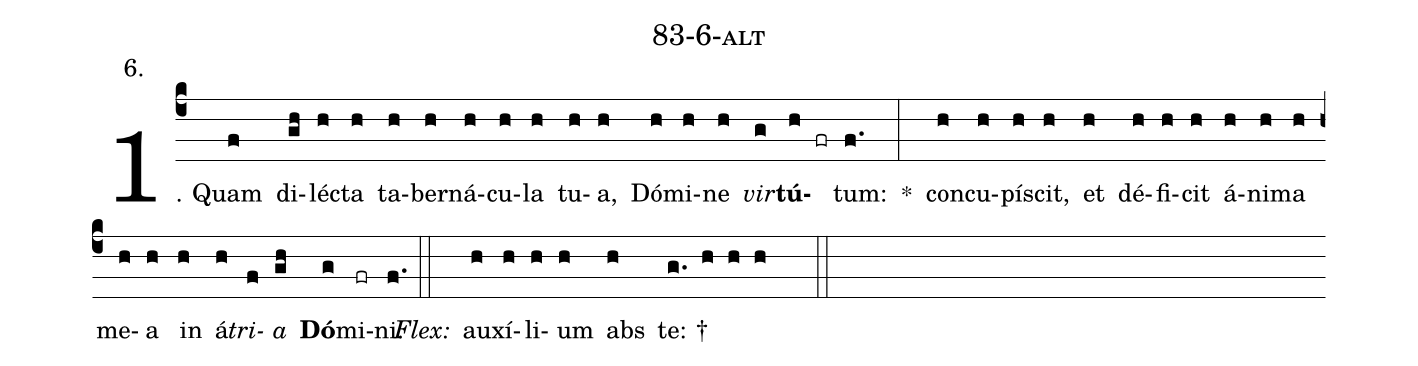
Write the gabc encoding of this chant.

name: 83-6-alt;
annotation: 6.;
%%
(c4)1. Quam(f) di(gh)léc(h)ta(h) ta(h)ber(h)ná(h)cu(h)la(h) tu(h)a,(h) Dó(h)mi(h)ne(h) <i>vir</i>(g)<b>tú</b>(h fr)tum:(f.) *(:) con(h)cu(h)pí(h)scit,(h) et(h) dé(h)fi(h)cit(h) á(h)ni(h)ma(h) me(h)a(h) in(h) á(h)<i>tri</i>(f)<i>a</i>(gh) <b>Dó</b>(g)mi(fr)ni.(f.) (::)
<i>Flex:</i>()  au(h)xí(h)li(h)um(h) abs(h) te: †(g. h h h  ::)
